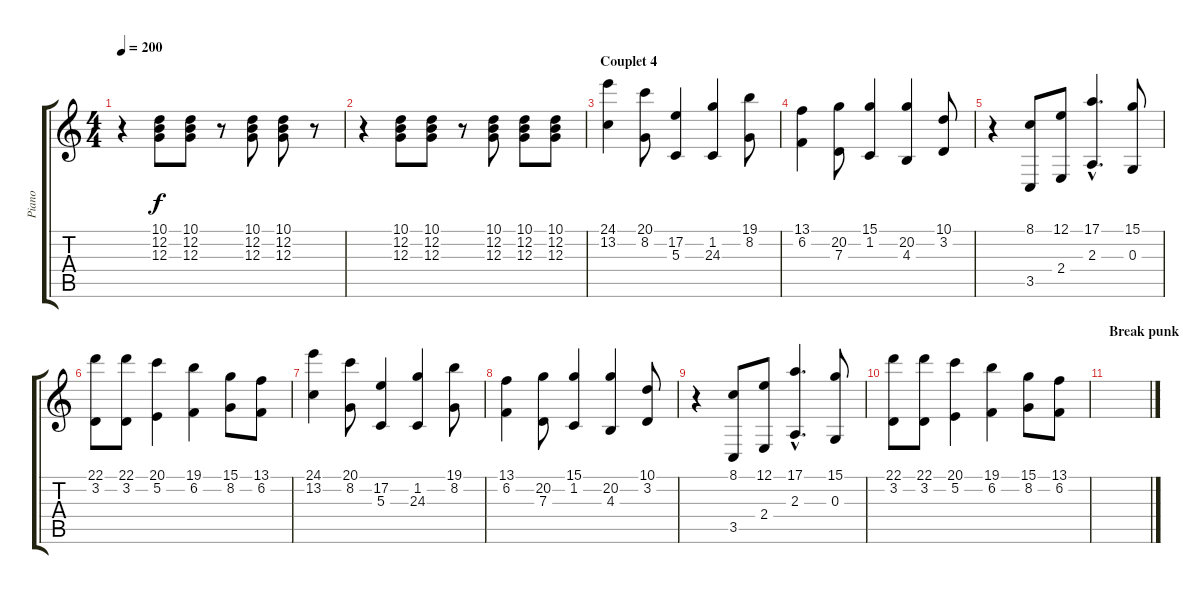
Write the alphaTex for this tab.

\track ("Piano" "Piano") {instrument acousticgrandpiano}
\staff {score tabs}
\tuning (E4 B3 G3 D3 A2 E2) {hide}
\ts (4 4)
\tempo 200
\clef g2
\ks c
r.4{dy f} (10.1 12.2 12.3).8 (10.1 12.2 12.3).8 r.8 (10.1 12.2 12.3).8 (10.1 12.2 12.3).8 r.8 |
r.4 (10.1 12.2 12.3).8 (10.1 12.2 12.3).8 r.8 (10.1 12.2 12.3).8 (10.1 12.2 12.3).8 (10.1 12.2 12.3).8 |
\section ("" "Couplet 4")
(24.1 13.2).4 (20.1 8.2).8 (17.2 5.3).4 (1.2 24.3).4 (19.1 8.2).8 |
(13.1 6.2).4 (20.2 7.3).8 (15.1 1.2).4 (20.2 4.3).4 (10.1 3.2).8 |
r.4 (8.1 3.5).8 (12.1 2.4).8 (17.1{hac} 2.3{hac}).4{d} (15.1 0.3).8 |
(22.1 3.2).8 (22.1 3.2).8 (20.1 5.2).4 (19.1 6.2).4 (15.1 8.2).8 (13.1 6.2).8 |
(24.1 13.2).4 (20.1 8.2).8 (17.2 5.3).4 (1.2 24.3).4 (19.1 8.2).8 |
(13.1 6.2).4 (20.2 7.3).8 (15.1 1.2).4 (20.2 4.3).4 (10.1 3.2).8 |
r.4 (8.1 3.5).8 (12.1 2.4).8 (17.1{hac} 2.3{hac}).4{d} (15.1 0.3).8 |
(22.1 3.2).8 (22.1 3.2).8 (20.1 5.2).4 (19.1 6.2).4 (15.1 8.2).8 (13.1 6.2).8 |
\section ("" "Break punk")
